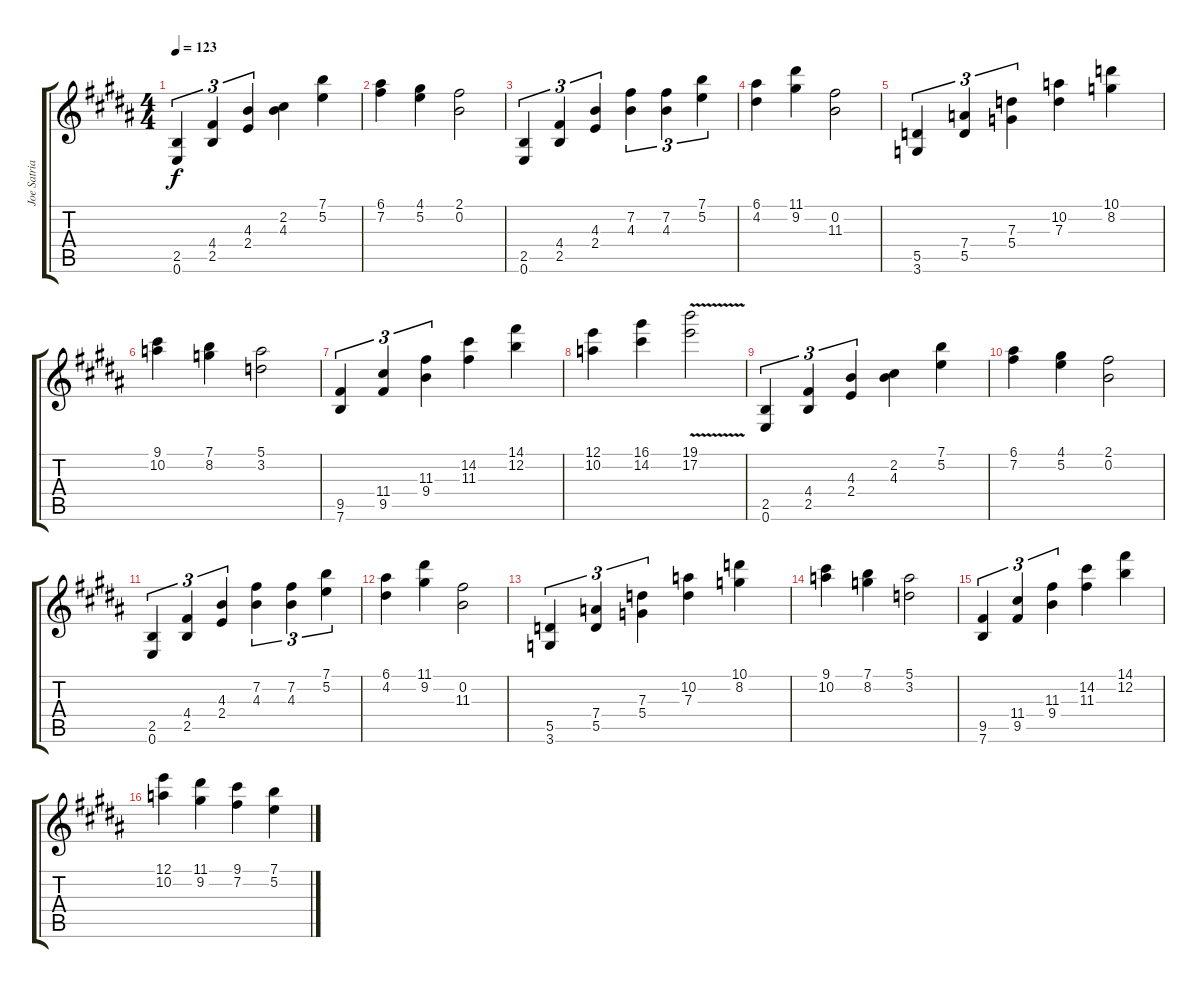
\track ("Joe Satriani (Clean)" "Joe Satria") {instrument electricguitarclean}
\staff {score tabs}
\tuning (E4 B3 G3 D3 A2 E2) {hide}
\ts (4 4)
\tempo 123
\clef g2
\ks b
(2.5 0.6).4{tu (3 2) dy f} (4.4 2.5).4{tu (3 2)} (4.3 2.4).4{tu (3 2)} (2.2 4.3).4 (7.1 5.2).4 |
(6.1 7.2).4 (4.1 5.2).4 (2.1 0.2).2 |
(2.5 0.6).4{tu (3 2)} (4.4 2.5).4{tu (3 2)} (4.3 2.4).4{tu (3 2)} (7.2 4.3).4{tu (3 2)} (7.2 4.3).4{tu (3 2)} (7.1 5.2).4{tu (3 2)} |
(6.1 4.2).4 (11.1 9.2).4 (0.2 11.3).2 |
(5.5 3.6).4{tu (3 2)} (7.4 5.5).4{tu (3 2)} (7.3 5.4).4{tu (3 2)} (10.2 7.3).4 (10.1 8.2).4 |
(9.1 10.2).4 (7.1 8.2).4 (5.1 3.2).2 |
(9.5 7.6).4{tu (3 2)} (11.4 9.5).4{tu (3 2)} (11.3 9.4).4{tu (3 2)} (14.2 11.3).4 (14.1 12.2).4 |
(12.1 10.2).4 (16.1 14.2).4 (19.1{v} 17.2{v}).2 |
(2.5 0.6).4{tu (3 2)} (4.4 2.5).4{tu (3 2)} (4.3 2.4).4{tu (3 2)} (2.2 4.3).4 (7.1 5.2).4 |
(6.1 7.2).4 (4.1 5.2).4 (2.1 0.2).2 |
(2.5 0.6).4{tu (3 2)} (4.4 2.5).4{tu (3 2)} (4.3 2.4).4{tu (3 2)} (7.2 4.3).4{tu (3 2)} (7.2 4.3).4{tu (3 2)} (7.1 5.2).4{tu (3 2)} |
(6.1 4.2).4 (11.1 9.2).4 (0.2 11.3).2 |
(5.5 3.6).4{tu (3 2)} (7.4 5.5).4{tu (3 2)} (7.3 5.4).4{tu (3 2)} (10.2 7.3).4 (10.1 8.2).4 |
(9.1 10.2).4 (7.1 8.2).4 (5.1 3.2).2 |
(9.5 7.6).4{tu (3 2)} (11.4 9.5).4{tu (3 2)} (11.3 9.4).4{tu (3 2)} (14.2 11.3).4 (14.1 12.2).4 |
(12.1 10.2).4 (11.1 9.2).4 (9.1 7.2).4 (7.1 5.2).4
